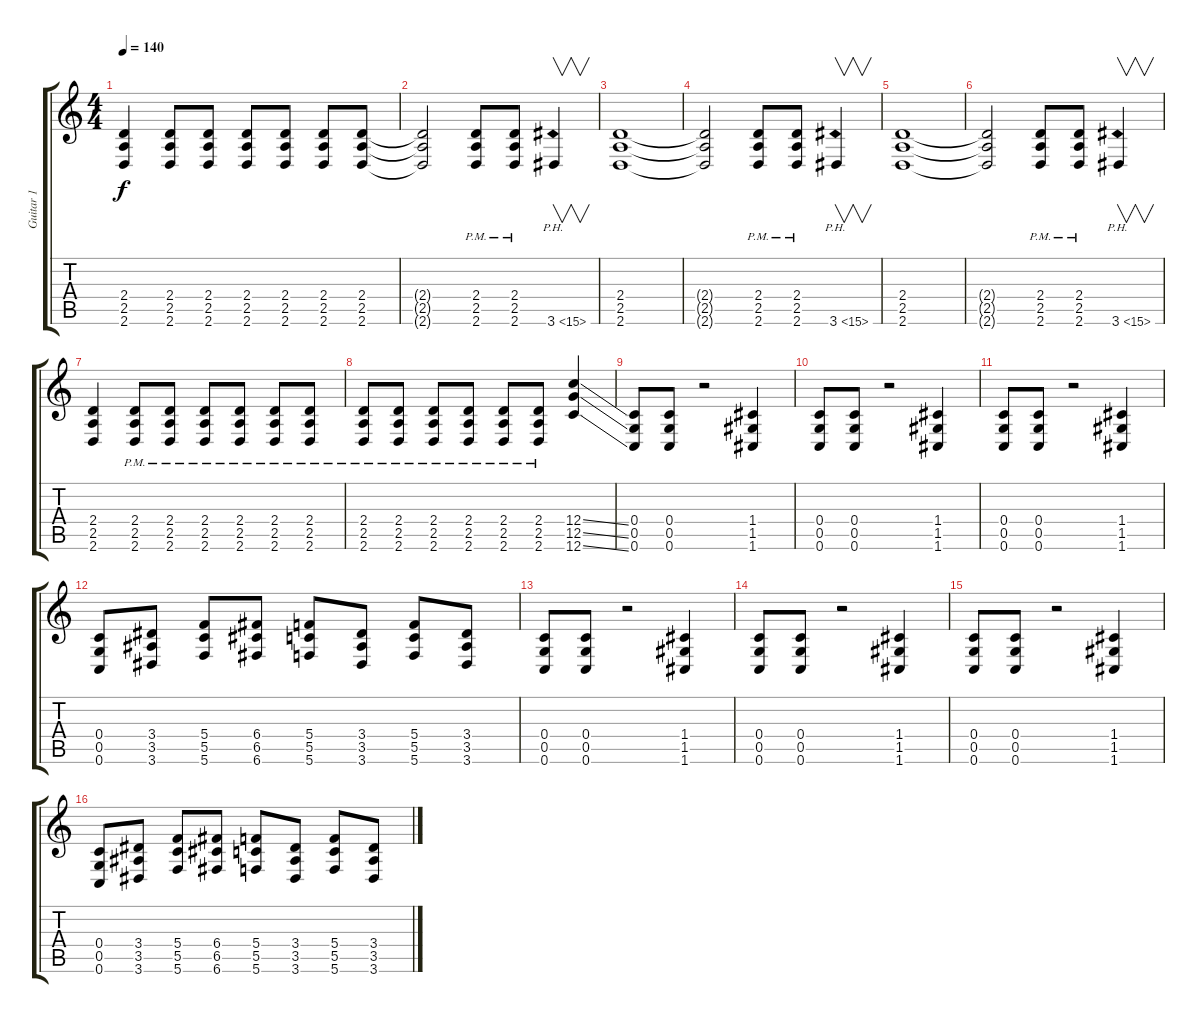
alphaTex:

\track ("Guitar 1" "Guitar 1") {instrument overdrivenguitar}
\staff {score tabs}
\tuning (D4 A3 F3 C3 G2 C2) {hide}
\ts (4 4)
\tempo 140
\clef g2
\ks c
(2.4 2.5 2.6).4{dy f balance 0} (2.4 2.5 2.6).8 (2.4 2.5 2.6).8 (2.4 2.5 2.6).8 (2.4 2.5 2.6).8 (2.4 2.5 2.6).8 (2.4 2.5 2.6).8 |
(2.4{t} 2.5{t} 2.6{t}).2 (2.4{pm} 2.5 2.6{pm}).8 (2.4{pm} 2.5{pm} 2.6{pm}).8 3.6{ph 12}.4{v} |
(2.4 2.5 2.6).1 |
(2.4{t} 2.5{t} 2.6{t}).2 (2.4{pm} 2.5 2.6{pm}).8 (2.4{pm} 2.5{pm} 2.6{pm}).8 3.6{ph 12}.4{v} |
(2.4 2.5 2.6).1 |
(2.4{t} 2.5{t} 2.6{t}).2 (2.4{pm} 2.5 2.6{pm}).8 (2.4{pm} 2.5{pm} 2.6{pm}).8 3.6{ph 12}.4{v} |
(2.4 2.5 2.6).4 (2.4{pm} 2.5{pm} 2.6{pm}).8 (2.4{pm} 2.5{pm} 2.6{pm}).8 (2.4{pm} 2.5{pm} 2.6{pm}).8 (2.4{pm} 2.5{pm} 2.6{pm}).8 (2.4{pm} 2.5{pm} 2.6{pm}).8 (2.4{pm} 2.5{pm} 2.6{pm}).8 |
(2.4{pm} 2.5{pm} 2.6{pm}).8 (2.4{pm} 2.5{pm} 2.6{pm}).8 (2.4{pm} 2.5{pm} 2.6{pm}).8 (2.4{pm} 2.5{pm} 2.6{pm}).8 (2.4{pm} 2.5{pm} 2.6{pm}).8 (2.4{pm} 2.5{pm} 2.6{pm}).8 (12.4{ss} 12.5{ss} 12.6{ss}).4 |
(0.4 0.5 0.6).8 (0.4 0.5 0.6).8 r.2 (1.4 1.5 1.6).4 |
(0.4 0.5 0.6).8 (0.4 0.5 0.6).8 r.2 (1.4 1.5 1.6).4 |
(0.4 0.5 0.6).8 (0.4 0.5 0.6).8 r.2 (1.4 1.5 1.6).4 |
(0.4 0.5 0.6).8 (3.4 3.5 3.6).8 (5.4 5.5 5.6).8 (6.4 6.5 6.6).8 (5.4 5.5 5.6).8 (3.4 3.5 3.6).8 (5.4 5.5 5.6).8 (3.4 3.5 3.6).8 |
(0.4 0.5 0.6).8 (0.4 0.5 0.6).8 r.2 (1.4 1.5 1.6).4 |
(0.4 0.5 0.6).8 (0.4 0.5 0.6).8 r.2 (1.4 1.5 1.6).4 |
(0.4 0.5 0.6).8 (0.4 0.5 0.6).8 r.2 (1.4 1.5 1.6).4 |
(0.4 0.5 0.6).8 (3.4 3.5 3.6).8 (5.4 5.5 5.6).8 (6.4 6.5 6.6).8 (5.4 5.5 5.6).8 (3.4 3.5 3.6).8 (5.4 5.5 5.6).8 (3.4 3.5 3.6).8
